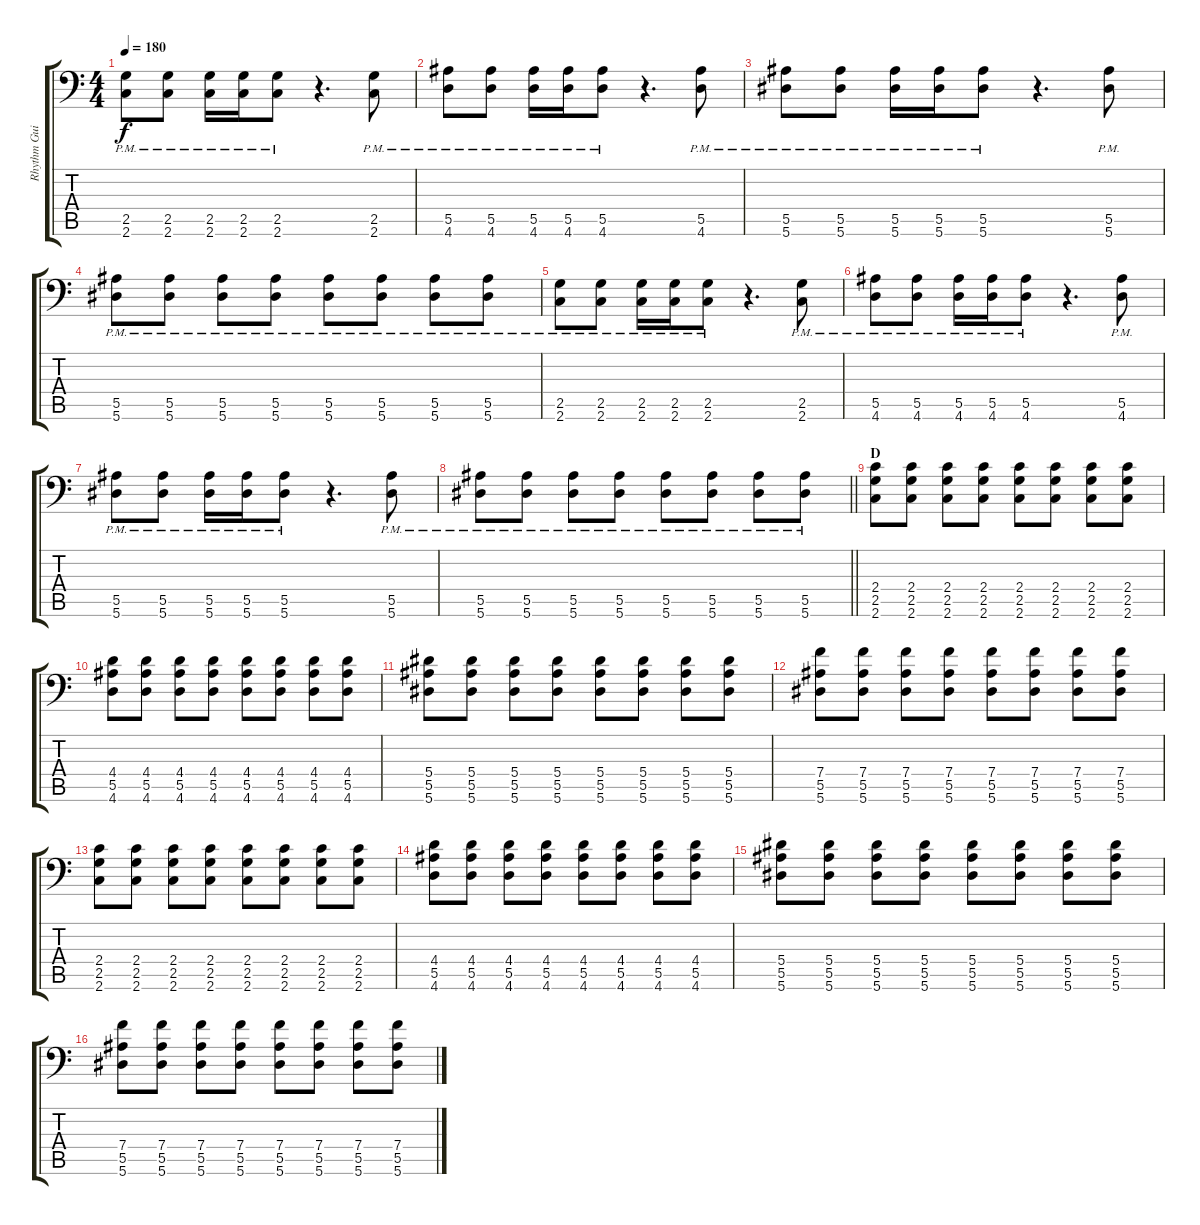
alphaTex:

\track ("Rhythm Guitar: Chris Di Carlo" "Rhythm Gui") {instrument distortionguitar}
\staff {score tabs}
\tuning (C4 G3 Eb3 Bb2 F2 Bb1) {hide}
\ts (4 4)
\tempo 180
\clef f4
\ks c
(2.5{pm} 2.6{pm}).8{dy f} (2.5{pm} 2.6{pm}).8 (2.5{pm} 2.6{pm}).16 (2.5{pm} 2.6{pm}).16 (2.5{pm} 2.6{pm}).8 r.4{d} (2.5{pm} 2.6{pm}).8 |
(5.5{pm} 4.6{pm}).8 (5.5{pm} 4.6{pm}).8 (5.5{pm} 4.6{pm}).16 (5.5{pm} 4.6{pm}).16 (5.5{pm} 4.6{pm}).8 r.4{d} (5.5{pm} 4.6{pm}).8 |
(5.5{pm} 5.6{pm}).8 (5.5{pm} 5.6{pm}).8 (5.5{pm} 5.6{pm}).16 (5.5{pm} 5.6{pm}).16 (5.5{pm} 5.6{pm}).8 r.4{d} (5.5{pm} 5.6{pm}).8 |
(5.5{pm} 5.6{pm}).8 (5.5{pm} 5.6{pm}).8 (5.5{pm} 5.6{pm}).8 (5.5{pm} 5.6{pm}).8 (5.5{pm} 5.6{pm}).8 (5.5{pm} 5.6{pm}).8 (5.5{pm} 5.6{pm}).8 (5.5{pm} 5.6{pm}).8 |
(2.5{pm} 2.6{pm}).8 (2.5{pm} 2.6{pm}).8 (2.5{pm} 2.6{pm}).16 (2.5{pm} 2.6{pm}).16 (2.5{pm} 2.6{pm}).8 r.4{d} (2.5{pm} 2.6{pm}).8 |
(5.5{pm} 4.6{pm}).8 (5.5{pm} 4.6{pm}).8 (5.5{pm} 4.6{pm}).16 (5.5{pm} 4.6{pm}).16 (5.5{pm} 4.6{pm}).8 r.4{d} (5.5{pm} 4.6{pm}).8 |
(5.5{pm} 5.6{pm}).8 (5.5{pm} 5.6{pm}).8 (5.5{pm} 5.6{pm}).16 (5.5{pm} 5.6{pm}).16 (5.5{pm} 5.6{pm}).8 r.4{d} (5.5{pm} 5.6{pm}).8 |
\barLineRight lightlight
(5.5{pm} 5.6{pm}).8 (5.5{pm} 5.6{pm}).8 (5.5{pm} 5.6{pm}).8 (5.5{pm} 5.6{pm}).8 (5.5{pm} 5.6{pm}).8 (5.5{pm} 5.6{pm}).8 (5.5{pm} 5.6{pm}).8 (5.5{pm} 5.6{pm}).8 |
\section ("" "D")
(2.4 2.5 2.6).8 (2.4 2.5 2.6).8 (2.4 2.5 2.6).8 (2.4 2.5 2.6).8 (2.4 2.5 2.6).8 (2.4 2.5 2.6).8 (2.4 2.5 2.6).8 (2.4 2.5 2.6).8 |
(4.4 5.5 4.6).8 (4.4 5.5 4.6).8 (4.4 5.5 4.6).8 (4.4 5.5 4.6).8 (4.4 5.5 4.6).8 (4.4 5.5 4.6).8 (4.4 5.5 4.6).8 (4.4 5.5 4.6).8 |
(5.4 5.5 5.6).8 (5.4 5.5 5.6).8 (5.4 5.5 5.6).8 (5.4 5.5 5.6).8 (5.4 5.5 5.6).8 (5.4 5.5 5.6).8 (5.4 5.5 5.6).8 (5.4 5.5 5.6).8 |
(7.4 5.5 5.6).8 (7.4 5.5 5.6).8 (7.4 5.5 5.6).8 (7.4 5.5 5.6).8 (7.4 5.5 5.6).8 (7.4 5.5 5.6).8 (7.4 5.5 5.6).8 (7.4 5.5 5.6).8 |
(2.4 2.5 2.6).8 (2.4 2.5 2.6).8 (2.4 2.5 2.6).8 (2.4 2.5 2.6).8 (2.4 2.5 2.6).8 (2.4 2.5 2.6).8 (2.4 2.5 2.6).8 (2.4 2.5 2.6).8 |
(4.4 5.5 4.6).8 (4.4 5.5 4.6).8 (4.4 5.5 4.6).8 (4.4 5.5 4.6).8 (4.4 5.5 4.6).8 (4.4 5.5 4.6).8 (4.4 5.5 4.6).8 (4.4 5.5 4.6).8 |
(5.4 5.5 5.6).8 (5.4 5.5 5.6).8 (5.4 5.5 5.6).8 (5.4 5.5 5.6).8 (5.4 5.5 5.6).8 (5.4 5.5 5.6).8 (5.4 5.5 5.6).8 (5.4 5.5 5.6).8 |
(7.4 5.5 5.6).8 (7.4 5.5 5.6).8 (7.4 5.5 5.6).8 (7.4 5.5 5.6).8 (7.4 5.5 5.6).8 (7.4 5.5 5.6).8 (7.4 5.5 5.6).8 (7.4 5.5 5.6).8
